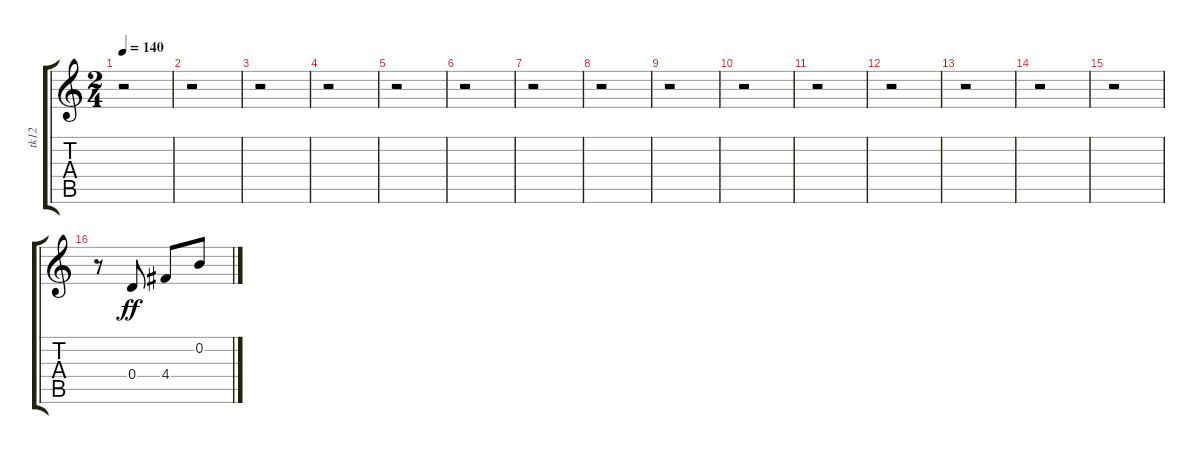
\track ("tk12" "tk12") {instrument electricguitarclean}
\staff {score tabs}
\tuning (E4 B3 G3 D3 A2 E2) {hide}
\ts (2 4)
\tempo 140
\clef g2
\ks c
r.2{dy f} |
r.2 |
r.2 |
r.2 |
r.2 |
r.2 |
r.2 |
r.2 |
r.2 |
r.2 |
r.2 |
r.2 |
r.2 |
r.2 |
r.2 |
r.8 0.4.8{dy ff} 4.4.8 0.2.8
